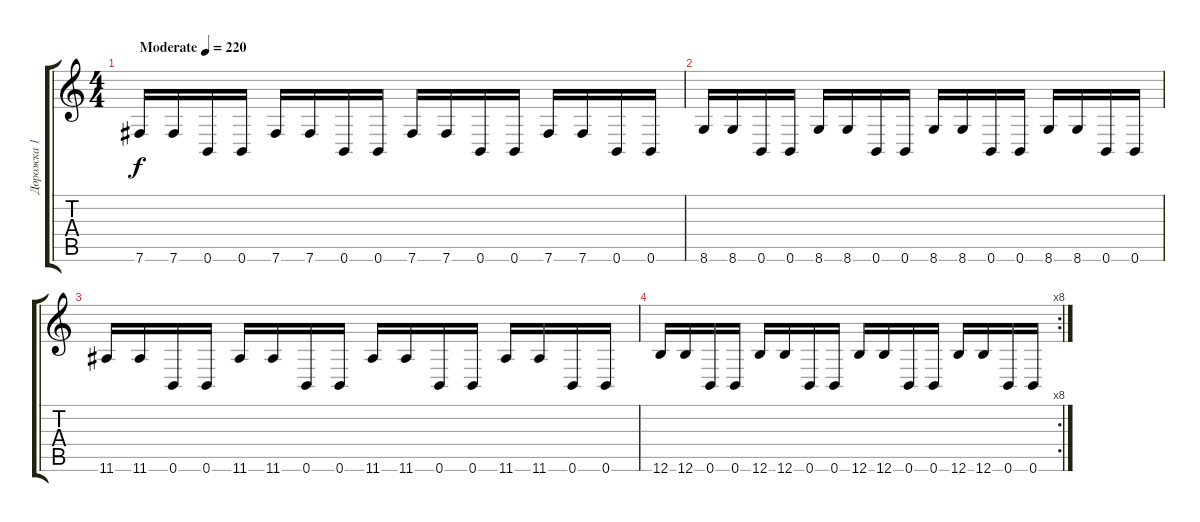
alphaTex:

\track ("Дорожка 1" "Дорожка 1") {instrument overdrivenguitar}
\staff {score tabs}
\tuning (B3 Gb3 D3 A2 E2 B1) {hide}
\ts (4 4)
\tempo (220 "Moderate")
\clef g2
\ks c
7.6.16{dy f instrument overdrivenguitar} 7.6.16 0.6.16 0.6.16 7.6.16 7.6.16 0.6.16 0.6.16 7.6.16 7.6.16 0.6.16 0.6.16 7.6.16 7.6.16 0.6.16 0.6.16 |
8.6.16 8.6.16 0.6.16 0.6.16 8.6.16 8.6.16 0.6.16 0.6.16 8.6.16 8.6.16 0.6.16 0.6.16 8.6.16 8.6.16 0.6.16 0.6.16 |
11.6.16 11.6.16 0.6.16 0.6.16 11.6.16 11.6.16 0.6.16 0.6.16 11.6.16 11.6.16 0.6.16 0.6.16 11.6.16 11.6.16 0.6.16 0.6.16 |
\rc 8
12.6.16 12.6.16 0.6.16 0.6.16 12.6.16 12.6.16 0.6.16 0.6.16 12.6.16 12.6.16 0.6.16 0.6.16 12.6.16 12.6.16 0.6.16 0.6.16
